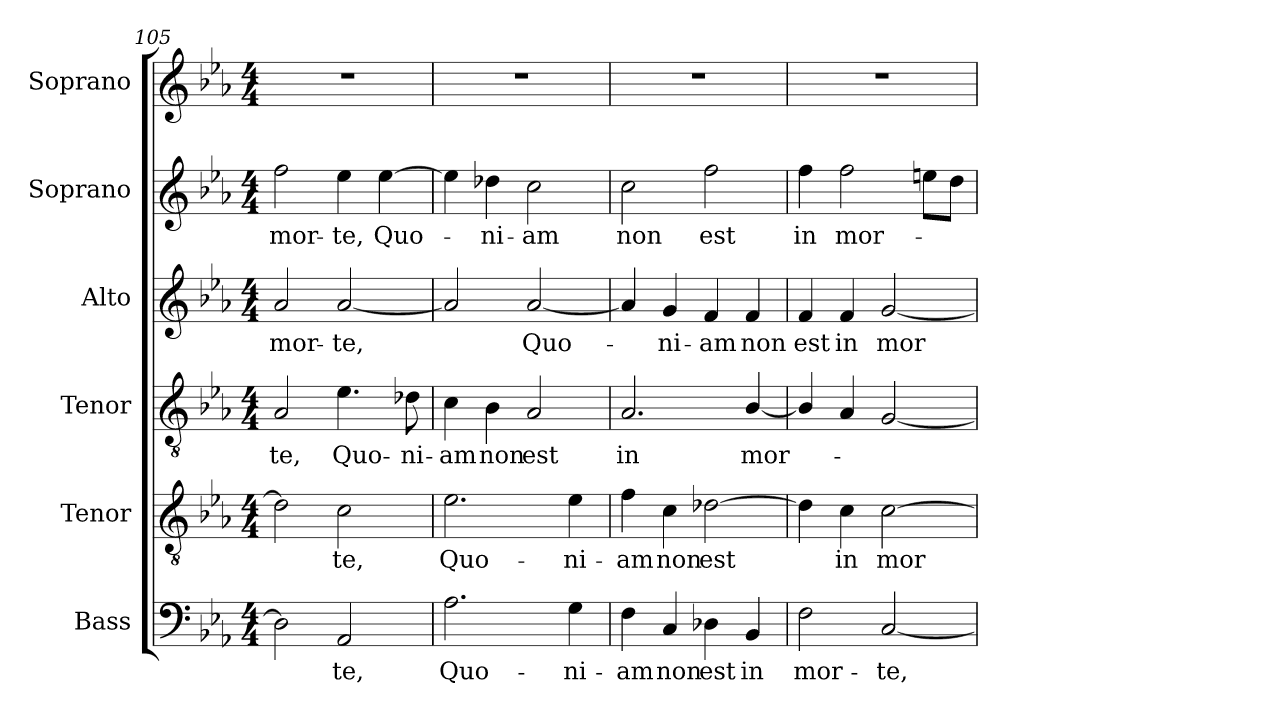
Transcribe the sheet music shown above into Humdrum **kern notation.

**kern	**text	**kern	**text	**kern	**text	**kern	**text	**kern	**text	**kern
*part6	*part6	*part5	*part5	*part4	*part4	*part3	*part3	*part2	*part2	*part1
*staff6	*staff6	*staff5	*staff5	*staff4	*staff4	*staff3	*staff3	*staff2	*staff2	*staff1
*I"Bass	*	*I"Tenor	*	*I"Tenor	*	*I"Alto	*	*I"Soprano	*	*I"Soprano
*I'B	*	*I'T	*	*I'T	*	*I'A	*	*I'S	*	*I'S
*clefF4	*	*clefGv2	*	*clefGv2	*	*clefG2	*	*clefG2	*	*clefG2
*	*	*ITrd7c12	*	*ITrd7c12	*	*	*	*	*	*
*k[b-e-a-]	*	*k[b-e-a-]	*	*k[b-e-a-]	*	*k[b-e-a-]	*	*k[b-e-a-]	*	*k[b-e-a-]
*E-:	*	*E-:	*	*E-:	*	*E-:	*	*E-:	*	*E-:
*M4/4	*	*M4/4	*	*M4/4	*	*M4/4	*	*M4/4	*	*M4/4
=105	=105	=105	=105	=105	=105	=105	=105	=105	=105	=105
!	!	!	!	!	!LO:LY:b:color=#000000	!	!	!	!	!
!	!	!	!	!	!	!	!LO:LY:b:color=#000000	!	!	!
!	!	!	!	!	!	!	!	!	!LO:LY:b:color=#000000	!
2D-i\]	.	2D-i\]	.	2AA-i/	-te,	2a-i/	mor-	2ffi\	mor-	1r
!	!LO:LY:b:color=#000000	!	!	!	!	!	!	!	!	!
!	!	!	!LO:LY:b:color=#000000	!	!	!	!	!	!	!
!	!	!	!	!	!LO:LY:b:color=#000000	!	!	!	!	!
!	!	!	!	!	!	!	!LO:LY:b:color=#000000	!	!	!
!	!	!	!	!	!	!	!	!	!LO:LY:b:color=#000000	!
2AA-i/	-te,	2Ci\	-te,	4.E-i\	Quo-	[2a-i/	-te,	4ee-i\	-te,	.
!	!	!	!	!	!	!	!	!	!LO:LY:b:color=#000000	!
.	.	.	.	.	.	.	.	[4ee-i\	Quo-	.
!	!	!	!	!	!LO:LY:b:color=#000000	!	!	!	!	!
.	.	.	.	8D-Xi\	-ni-	.	.	.	.	.
=106	=106	=106	=106	=106	=106	=106	=106	=106	=106	=106
!	!LO:LY:b:color=#000000	!	!	!	!	!	!	!	!	!
!	!	!	!LO:LY:b:color=#000000	!	!	!	!	!	!	!
!	!	!	!	!	!LO:LY:b:color=#000000	!	!	!	!	!
2.A-i\	Quo-	2.E-i\	Quo-	4Ci\	-am	2a-i/]	.	4ee-i\]	.	1r
!	!	!	!	!	!LO:LY:b:color=#000000	!	!	!	!	!
!	!	!	!	!	!	!	!	!	!LO:LY:b:color=#000000	!
.	.	.	.	4BB-i\	non	.	.	4dd-Xi\	-ni-	.
!	!	!	!	!	!LO:LY:b:color=#000000	!	!	!	!	!
!	!	!	!	!	!	!	!LO:LY:b:color=#000000	!	!	!
!	!	!	!	!	!	!	!	!	!LO:LY:b:color=#000000	!
.	.	.	.	2AA-i/	est	[2a-i/	Quo-	2cci\	-am	.
!	!LO:LY:b:color=#000000	!	!	!	!	!	!	!	!	!
!	!	!	!LO:LY:b:color=#000000	!	!	!	!	!	!	!
4Gi\	-ni-	4E-i\	-ni-	.	.	.	.	.	.	.
=107	=107	=107	=107	=107	=107	=107	=107	=107	=107	=107
!	!LO:LY:b:color=#000000	!	!	!	!	!	!	!	!	!
!	!	!	!LO:LY:b:color=#000000	!	!	!	!	!	!	!
!	!	!	!	!	!LO:LY:b:color=#000000	!	!	!	!	!
!	!	!	!	!	!	!	!	!	!LO:LY:b:color=#000000	!
4Fi\	-am	4Fi\	-am	2.AA-i/	in	4a-i/]	.	2cci\	non	1r
!	!LO:LY:b:color=#000000	!	!	!	!	!	!	!	!	!
!	!	!	!LO:LY:b:color=#000000	!	!	!	!	!	!	!
!	!	!	!	!	!	!	!LO:LY:b:color=#000000	!	!	!
4Ci/	non	4Ci\	non	.	.	4gi/	-ni-	.	.	.
!	!LO:LY:b:color=#000000	!	!	!	!	!	!	!	!	!
!	!	!	!LO:LY:b:color=#000000	!	!	!	!	!	!	!
!	!	!	!	!	!	!	!LO:LY:b:color=#000000	!	!	!
!	!	!	!	!	!	!	!	!	!LO:LY:b:color=#000000	!
4D-Xi\	est	[2D-Xi\	est	.	.	4fi/	-am	2ffi\	est	.
!	!LO:LY:b:color=#000000	!	!	!	!	!	!	!	!	!
!	!	!	!	!	!LO:LY:b:color=#000000	!	!	!	!	!
!	!	!	!	!	!	!	!LO:LY:b:color=#000000	!	!	!
4BB-i/	in	.	.	[4BB-i/	mor-	4fi/	non	.	.	.
!!LO:LB:g=z
=108	=108	=108	=108	=108	=108	=108	=108	=108	=108	=108
!	!LO:LY:b:color=#000000	!	!	!	!	!	!	!	!	!
!	!	!	!	!	!	!	!LO:LY:b:color=#000000	!	!	!
!	!	!	!	!	!	!	!	!	!LO:LY:b:color=#000000	!
2Fi\	mor-	4D-i\]	.	4BB-i/]	.	4fi/	est	4ffi\	in	1r
!	!	!	!LO:LY:b:color=#000000	!	!	!	!	!	!	!
!	!	!	!	!	!	!	!LO:LY:b:color=#000000	!	!	!
!	!	!	!	!	!	!	!	!	!LO:LY:b:color=#000000	!
.	.	4Ci\	in	4AA-i/	.	4fi/	in	2ffi\	mor-	.
!	!LO:LY:b:color=#000000	!	!	!	!	!	!	!	!	!
!	!	!	!LO:LY:b:color=#000000	!	!	!	!	!	!	!
!	!	!	!	!	!	!	!LO:LY:b:color=#000000	!	!	!
[2Ci/	-te,	[2Ci\	mor-	[2GGi/	.	[2gi/	mor-	.	.	.
.	.	.	.	.	.	.	.	8eeni\L	.	.
.	.	.	.	.	.	.	.	8ddi\J	.	.
=	=	=	=	=	=	=	=	=	=	=
*-	*-	*-	*-	*-	*-	*-	*-	*-	*-	*-
